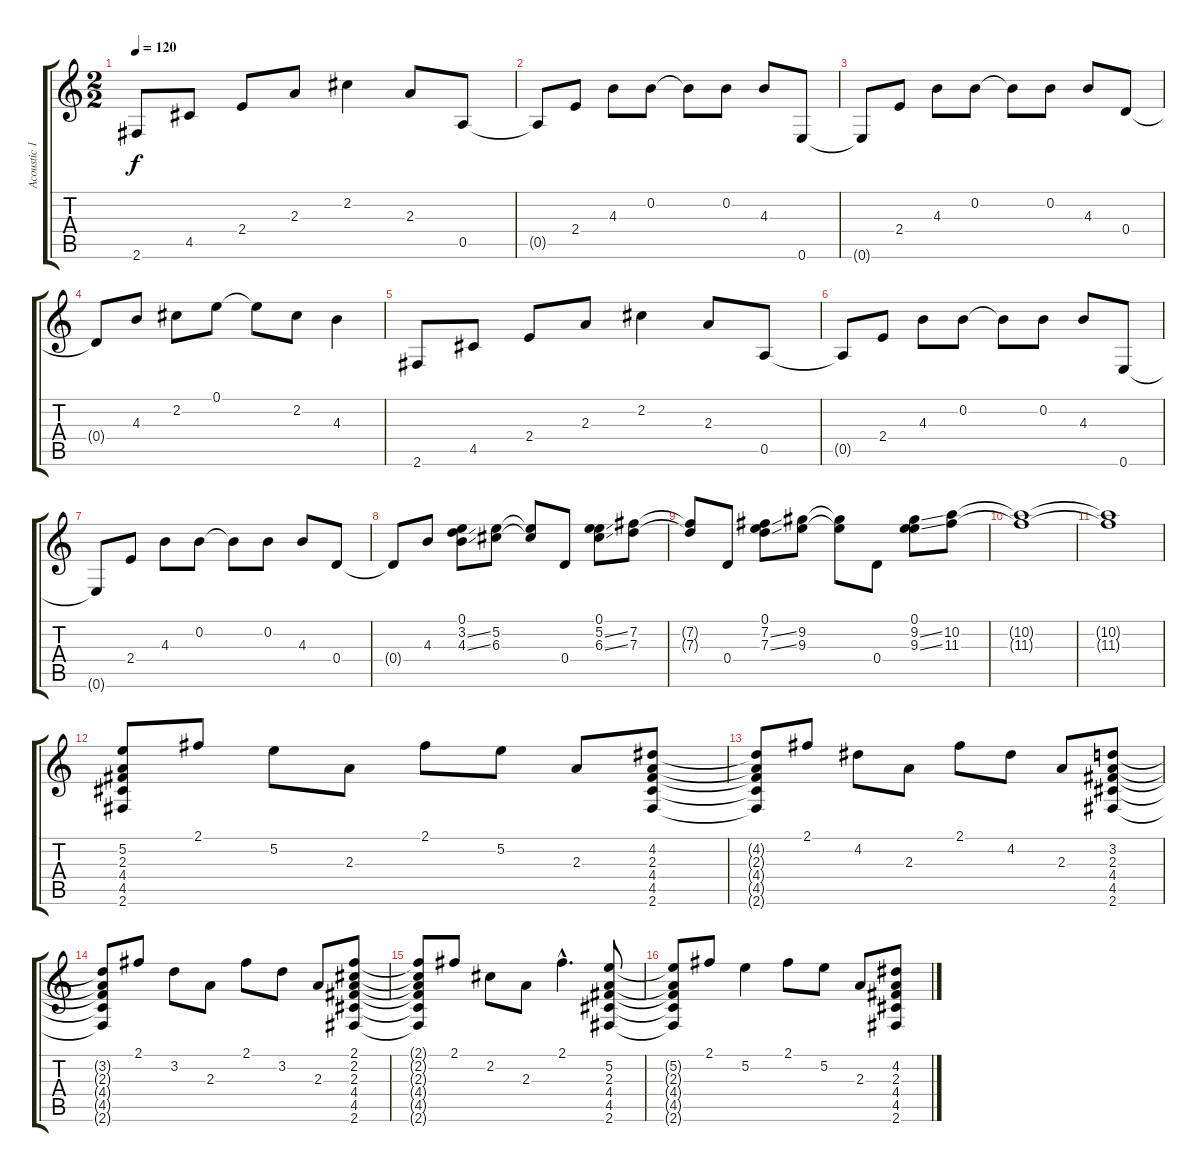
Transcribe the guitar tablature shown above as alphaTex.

\track ("Acoustic 1" "Acoustic 1") {instrument acousticguitarnylon}
\staff {score tabs}
\tuning (E4 B3 G3 D3 A2 E2) {hide}
\ts (2 2)
\tempo 120
\clef g2
\ks c
2.6.8{dy f} 4.5.8 2.4.8 2.3.8 2.2.4 2.3.8 0.5.8 |
0.5{t}.8 2.4.8 4.3.8 0.2.8 0.2{t}.8 0.2.8 4.3.8 0.6.8 |
0.6{t}.8 2.4.8 4.3.8 0.2.8 0.2{t}.8 0.2.8 4.3.8 0.4.8 |
0.4{t}.8 4.3.8 2.2.8 0.1.8 0.1{t}.8 2.2.8 4.3.4 |
2.6.8 4.5.8 2.4.8 2.3.8 2.2.4 2.3.8 0.5.8 |
0.5{t}.8 2.4.8 4.3.8 0.2.8 0.2{t}.8 0.2.8 4.3.8 0.6.8 |
0.6{t}.8 2.4.8 4.3.8 0.2.8 0.2{t}.8 0.2.8 4.3.8 0.4.8 |
0.4{t}.8 4.3.8 (0.1 3.2{ss} 4.3{ss}).8 (5.2 6.3).8 (5.2{t} 6.3{t}).8 0.4.8 (0.1 5.2{ss} 6.3{ss}).8 (7.2 7.3).8 |
(7.2{t} 7.3{t}).8 0.4.8 (0.1 7.2{ss} 7.3{ss}).8 (9.2 9.3).8 (9.2{t} 9.3{t}).8 0.4.8 (0.1 9.2{ss} 9.3{ss}).8 (10.2 11.3).8 |
(10.2{t} 11.3{t}).1 |
(10.2{t} 11.3{t}).1 |
(5.2 2.3 4.4 4.5 2.6).8 2.1.8 5.2.8 2.3.8 2.1.8 5.2.8 2.3.8 (4.2 2.3 4.4 4.5 2.6).8 |
(4.2{t} 2.3{t} 4.4{t} 4.5{t} 2.6{t}).8 2.1.8 4.2.8 2.3.8 2.1.8 4.2.8 2.3.8 (3.2 2.3 4.4 4.5 2.6).8 |
(3.2{t} 2.3{t} 4.4{t} 4.5{t} 2.6{t}).8 2.1.8 3.2.8 2.3.8 2.1.8 3.2.8 2.3.8 (2.1 2.2 2.3 4.4 4.5 2.6).8 |
(2.1{t} 2.2{t} 2.3{t} 4.4{t} 4.5{t} 2.6{t}).8 2.1.8 2.2.8 2.3.8 2.1{hac}.4{d} (5.2 2.3 4.4 4.5 2.6).8 |
(5.2{t} 2.3{t} 4.4{t} 4.5{t} 2.6{t}).8 2.1.8 5.2.4 2.1.8 5.2.8 2.3.8 (4.2 2.3 4.4 4.5 2.6).8
